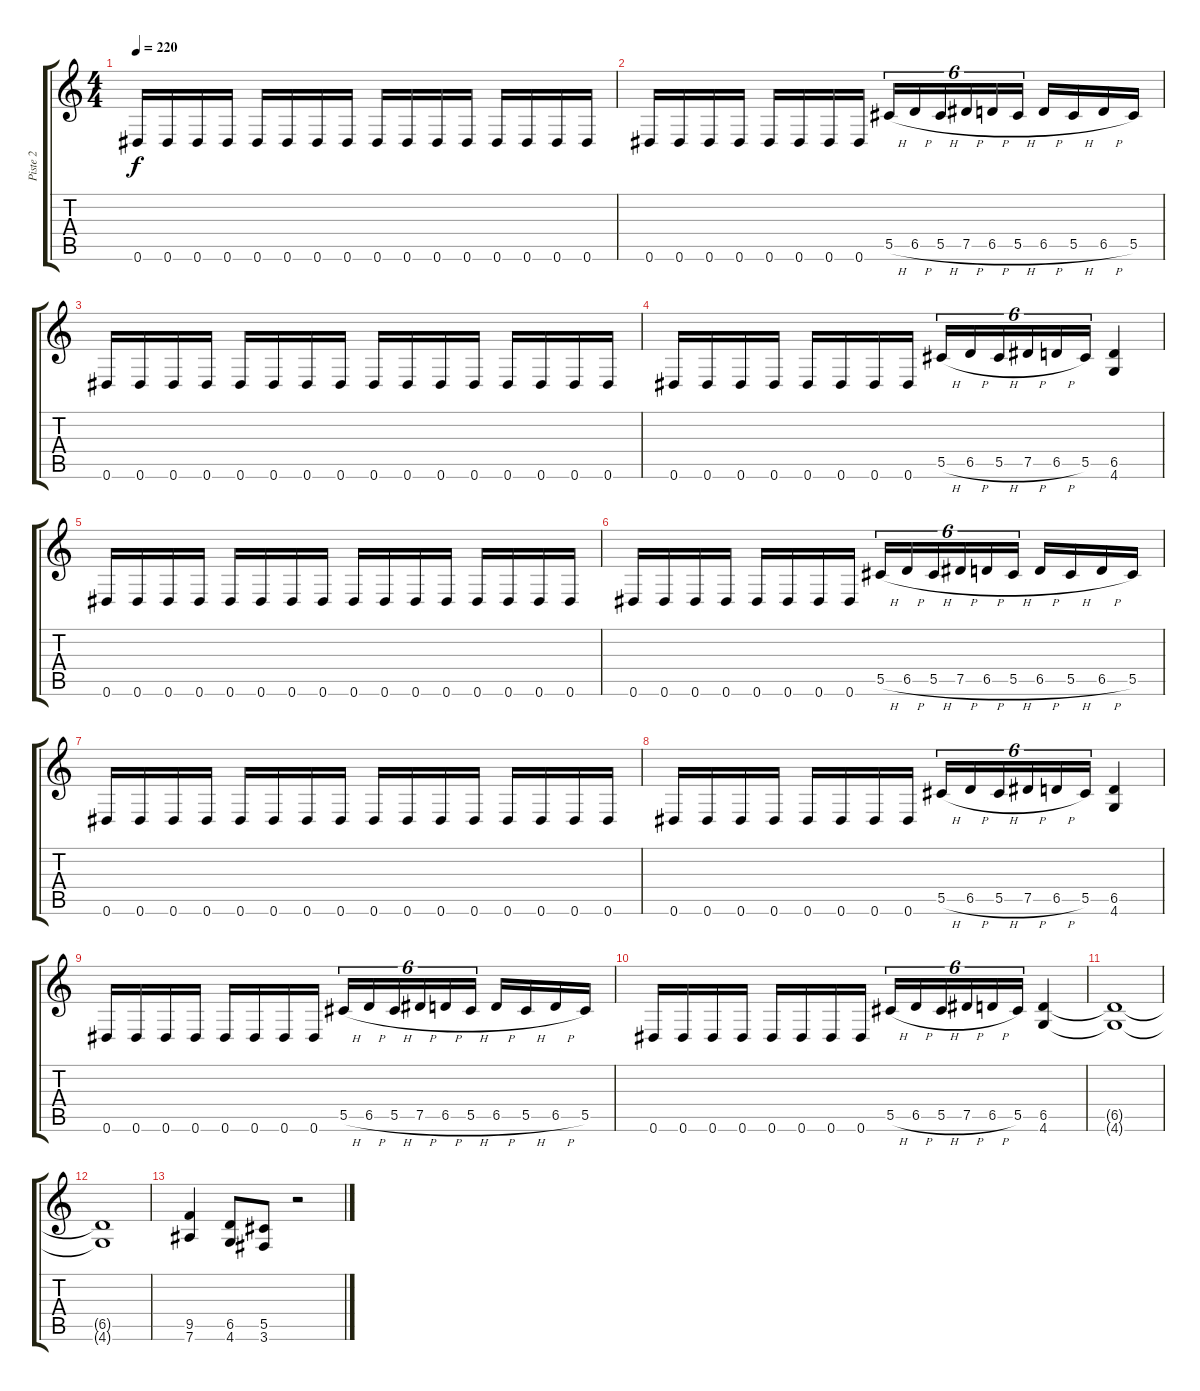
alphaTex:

\track ("Piste 2" "Piste 2") {instrument distortionguitar}
\staff {score tabs}
\tuning (Eb4 Bb3 Gb3 Db3 Ab2 Eb2) {hide}
\ts (4 4)
\tempo 220
\clef g2
\ks c
0.6.16{dy f} 0.6.16 0.6.16 0.6.16 0.6.16 0.6.16 0.6.16 0.6.16 0.6.16 0.6.16 0.6.16 0.6.16 0.6.16 0.6.16 0.6.16 0.6.16 |
0.6.16 0.6.16 0.6.16 0.6.16 0.6.16 0.6.16 0.6.16 0.6.16 5.5{h}.16{tu (6 4)} 6.5{h}.16{tu (6 4)} 5.5{h}.16{tu (6 4)} 7.5{h}.16{tu (6 4)} 6.5{h}.16{tu (6 4)} 5.5{h}.16{tu (6 4)} 6.5{h}.16 5.5{h}.16 6.5{h}.16 5.5.16 |
0.6.16 0.6.16 0.6.16 0.6.16 0.6.16 0.6.16 0.6.16 0.6.16 0.6.16 0.6.16 0.6.16 0.6.16 0.6.16 0.6.16 0.6.16 0.6.16 |
0.6.16 0.6.16 0.6.16 0.6.16 0.6.16 0.6.16 0.6.16 0.6.16 5.5{h}.16{tu (6 4)} 6.5{h}.16{tu (6 4)} 5.5{h}.16{tu (6 4)} 7.5{h}.16{tu (6 4)} 6.5{h}.16{tu (6 4)} 5.5.16{tu (6 4)} (6.5 4.6).4 |
0.6.16 0.6.16 0.6.16 0.6.16 0.6.16 0.6.16 0.6.16 0.6.16 0.6.16 0.6.16 0.6.16 0.6.16 0.6.16 0.6.16 0.6.16 0.6.16 |
0.6.16 0.6.16 0.6.16 0.6.16 0.6.16 0.6.16 0.6.16 0.6.16 5.5{h}.16{tu (6 4)} 6.5{h}.16{tu (6 4)} 5.5{h}.16{tu (6 4)} 7.5{h}.16{tu (6 4)} 6.5{h}.16{tu (6 4)} 5.5{h}.16{tu (6 4)} 6.5{h}.16 5.5{h}.16 6.5{h}.16 5.5.16 |
0.6.16 0.6.16 0.6.16 0.6.16 0.6.16 0.6.16 0.6.16 0.6.16 0.6.16 0.6.16 0.6.16 0.6.16 0.6.16 0.6.16 0.6.16 0.6.16 |
0.6.16 0.6.16 0.6.16 0.6.16 0.6.16 0.6.16 0.6.16 0.6.16 5.5{h}.16{tu (6 4)} 6.5{h}.16{tu (6 4)} 5.5{h}.16{tu (6 4)} 7.5{h}.16{tu (6 4)} 6.5{h}.16{tu (6 4)} 5.5.16{tu (6 4)} (6.5 4.6).4 |
0.6.16 0.6.16 0.6.16 0.6.16 0.6.16 0.6.16 0.6.16 0.6.16 5.5{h}.16{tu (6 4)} 6.5{h}.16{tu (6 4)} 5.5{h}.16{tu (6 4)} 7.5{h}.16{tu (6 4)} 6.5{h}.16{tu (6 4)} 5.5{h}.16{tu (6 4)} 6.5{h}.16 5.5{h}.16 6.5{h}.16 5.5.16 |
0.6.16 0.6.16 0.6.16 0.6.16 0.6.16 0.6.16 0.6.16 0.6.16 5.5{h}.16{tu (6 4)} 6.5{h}.16{tu (6 4)} 5.5{h}.16{tu (6 4)} 7.5{h}.16{tu (6 4)} 6.5{h}.16{tu (6 4)} 5.5.16{tu (6 4)} (6.5 4.6).4 |
(6.5{t} 4.6{t}).1 |
(6.5{t} 4.6{t}).1 |
(9.5 7.6).4 (6.5 4.6).8 (5.5 3.6).8 r.2
